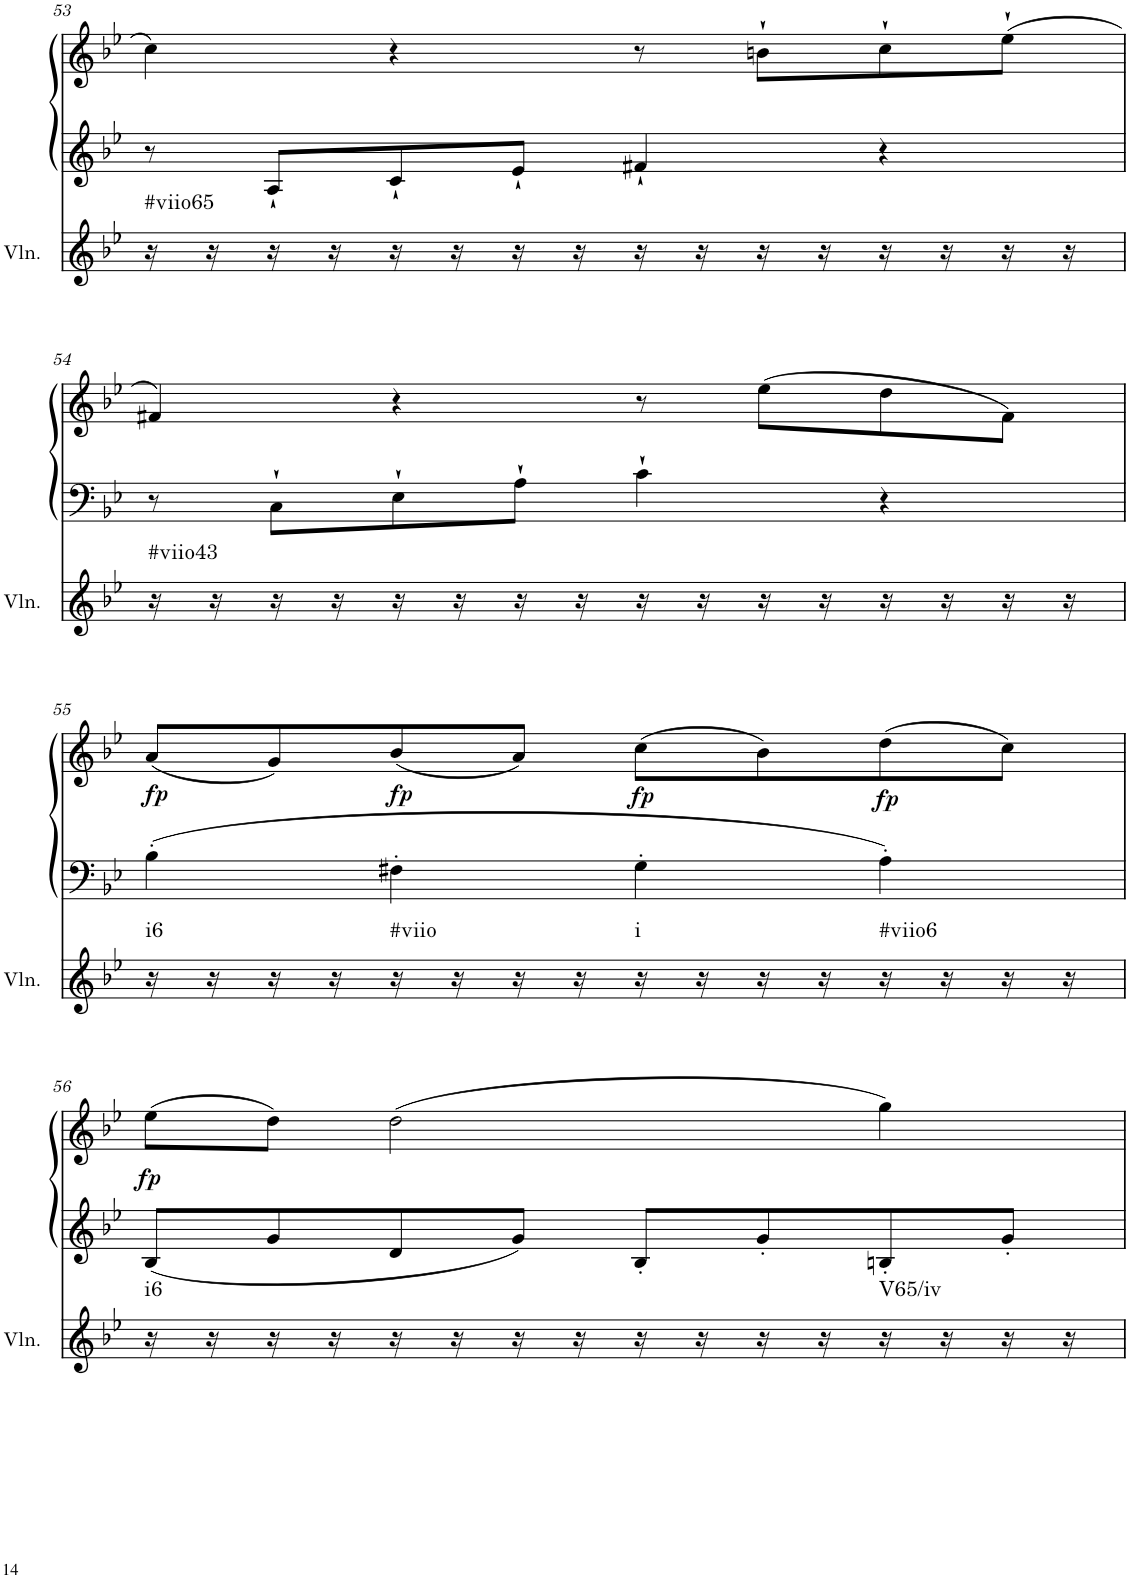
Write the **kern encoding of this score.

**kern	**harte	**kern	**kern	**dynam
*part2	*part2	*part1	*part1	*part1
*staff3	*	*staff2	*staff1	*staff1/2
*I"Violin	*	*I"Klavier linke Hand	*	*
*I'Vln.	*	*	*	*
!!LO:PB:g=z
*clefG2	*	*clefF4	*clefG2	*
*k[b-e-]	*	*k[b-e-]	*k[b-e-]	*
*M2/2	*	*M2/2	*M2/2	*
*met(c|)	*	*met(c|)	*met(c|)	*
=53	=53	=53	=53	=53
!	!LO:H:kt=#viio65	!	!	!
16r	N	8r	4cc\	.
16r	.	.	.	.
16r	.	8A`/L	.	.
16r	.	.	.	.
16r	.	8c`/	4r	.
16r	.	.	.	.
16r	.	8e-`/J	.	.
16r	.	.	.	.
16r	.	4f#X`/	8r	.
16r	.	.	.	.
16r	.	.	8bn`\L	.
16r	.	.	.	.
16r	.	4r	8cc`\	.
16r	.	.	.	.
16r	.	.	(8ee-`\J	.
16r	.	.	.	.
!!LO:LB:g=z
=54	=54	=54	=54	=54
!	!LO:H:kt=#viio43	!	!	!
16r	N	8r	4f#X/)	.
16r	.	.	.	.
16r	.	8C`\L	.	.
16r	.	.	.	.
16r	.	8E-`\	4r	.
16r	.	.	.	.
16r	.	8A`\J	.	.
16r	.	.	.	.
16r	.	4c`\	8r	.
16r	.	.	.	.
16r	.	.	(8ee-\L	.
16r	.	.	.	.
16r	.	4r	8dd\	.
16r	.	.	.	.
16r	.	.	8f#\J)	.
16r	.	.	.	.
!!LO:LB:g=z
=55	=55	=55	=55	=55
!	!LO:H:kt=i6	!	!	!LO:DY:b
16r	N	4B-'\	(8a/L	fp
16r	.	.	.	.
16r	.	.	8g/)	.
16r	.	.	.	.
!	!LO:H:kt=#viio	!	!	!LO:DY:b
16r	N	4F#X'\	(8b-/	fp
16r	.	.	.	.
16r	.	.	8a/J)	.
16r	.	.	.	.
!	!LO:H:kt=i	!	!	!LO:DY:b
16r	N	4G'\	(8cc\L	fp
16r	.	.	.	.
16r	.	.	8b-\)	.
16r	.	.	.	.
!	!LO:H:kt=#viio6	!	!	!LO:DY:b
16r	N	4A'\	(8dd\	fp
16r	.	.	.	.
16r	.	.	8cc\J)	.
16r	.	.	.	.
!!LO:LB:g=z
=56	=56	=56	=56	=56
!	!LO:H:kt=i6	!	!	!LO:DY:b
16r	N	8B-/L	(8ee-\L	fp
16r	.	.	.	.
16r	.	8g/	8dd\J)	.
16r	.	.	.	.
16r	.	8d/	(2dd\	.
16r	.	.	.	.
16r	.	8g/J	.	.
16r	.	.	.	.
16r	.	8B-'/L	.	.
16r	.	.	.	.
16r	.	8g'/	.	.
16r	.	.	.	.
!	!LO:H:kt=V65/iv	!	!	!
16r	N	8Bn'/	4gg\)	.
16r	.	.	.	.
16r	.	8g'/J	.	.
16r	.	.	.	.
=	=	=	=	=
*-	*-	*-	*-	*-
